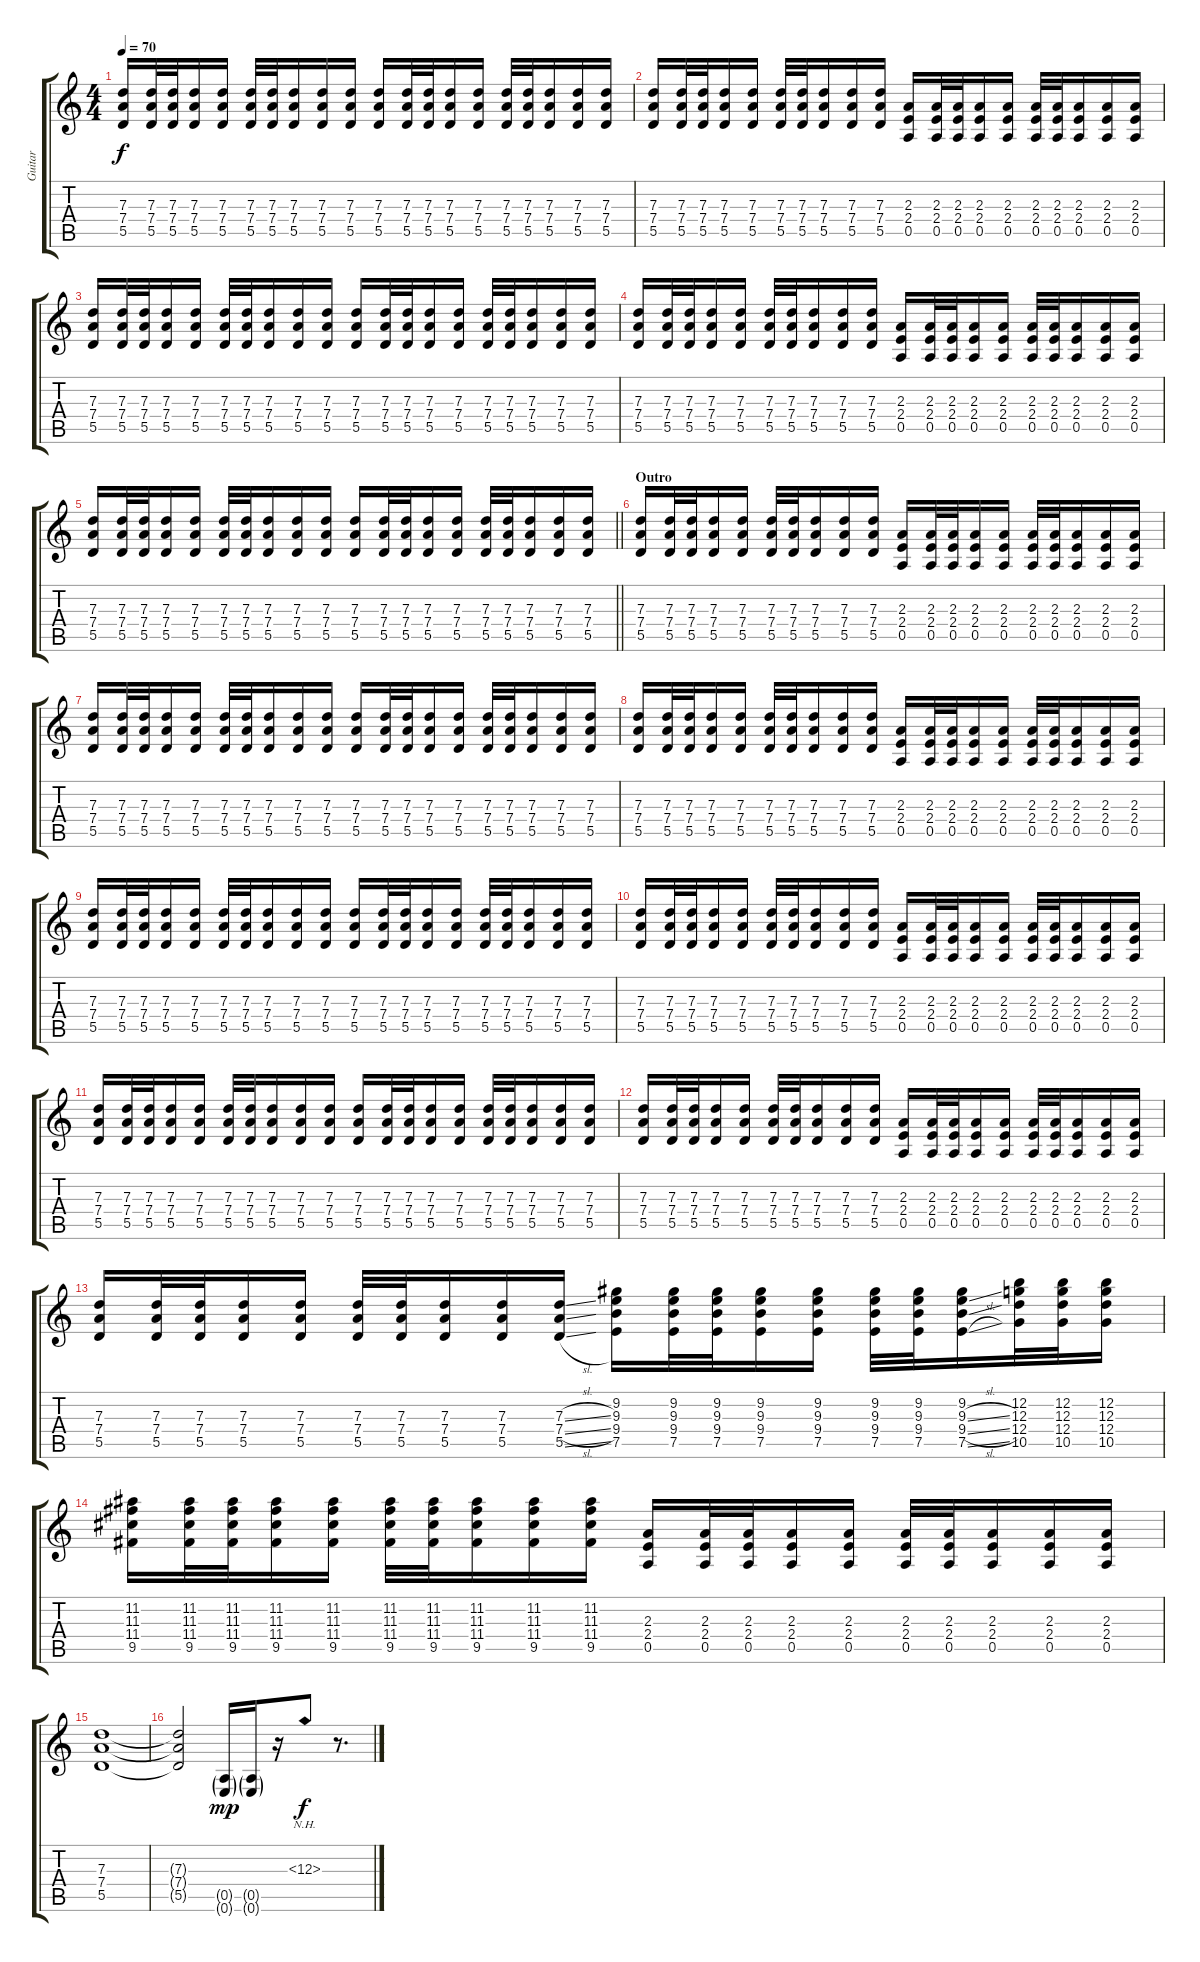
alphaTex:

\track ("Guitar" "Guitar") {instrument distortionguitar}
\staff {score tabs}
\tuning (E4 B3 G3 D3 A2 E2) {hide}
\ts (4 4)
\tempo 70
\clef g2
\ks c
(7.3 7.4 5.5).16{dy f} (7.3 7.4 5.5).32 (7.3 7.4 5.5).32 (7.3 7.4 5.5).16 (7.3 7.4 5.5).16 (7.3 7.4 5.5).32 (7.3 7.4 5.5).32 (7.3 7.4 5.5).16 (7.3 7.4 5.5).16 (7.3 7.4 5.5).16 (7.3 7.4 5.5).16 (7.3 7.4 5.5).32 (7.3 7.4 5.5).32 (7.3 7.4 5.5).16 (7.3 7.4 5.5).16 (7.3 7.4 5.5).32 (7.3 7.4 5.5).32 (7.3 7.4 5.5).16 (7.3 7.4 5.5).16 (7.3 7.4 5.5).16 |
(7.3 7.4 5.5).16 (7.3 7.4 5.5).32 (7.3 7.4 5.5).32 (7.3 7.4 5.5).16 (7.3 7.4 5.5).16 (7.3 7.4 5.5).32 (7.3 7.4 5.5).32 (7.3 7.4 5.5).16 (7.3 7.4 5.5).16 (7.3 7.4 5.5).16 (2.3 2.4 0.5).16 (2.3 2.4 0.5).32 (2.3 2.4 0.5).32 (2.3 2.4 0.5).16 (2.3 2.4 0.5).16 (2.3 2.4 0.5).32 (2.3 2.4 0.5).32 (2.3 2.4 0.5).16 (2.3 2.4 0.5).16 (2.3 2.4 0.5).16 |
(7.3 7.4 5.5).16 (7.3 7.4 5.5).32 (7.3 7.4 5.5).32 (7.3 7.4 5.5).16 (7.3 7.4 5.5).16 (7.3 7.4 5.5).32 (7.3 7.4 5.5).32 (7.3 7.4 5.5).16 (7.3 7.4 5.5).16 (7.3 7.4 5.5).16 (7.3 7.4 5.5).16 (7.3 7.4 5.5).32 (7.3 7.4 5.5).32 (7.3 7.4 5.5).16 (7.3 7.4 5.5).16 (7.3 7.4 5.5).32 (7.3 7.4 5.5).32 (7.3 7.4 5.5).16 (7.3 7.4 5.5).16 (7.3 7.4 5.5).16 |
(7.3 7.4 5.5).16 (7.3 7.4 5.5).32 (7.3 7.4 5.5).32 (7.3 7.4 5.5).16 (7.3 7.4 5.5).16 (7.3 7.4 5.5).32 (7.3 7.4 5.5).32 (7.3 7.4 5.5).16 (7.3 7.4 5.5).16 (7.3 7.4 5.5).16 (2.3 2.4 0.5).16 (2.3 2.4 0.5).32 (2.3 2.4 0.5).32 (2.3 2.4 0.5).16 (2.3 2.4 0.5).16 (2.3 2.4 0.5).32 (2.3 2.4 0.5).32 (2.3 2.4 0.5).16 (2.3 2.4 0.5).16 (2.3 2.4 0.5).16 |
\barLineRight lightlight
(7.3 7.4 5.5).16 (7.3 7.4 5.5).32 (7.3 7.4 5.5).32 (7.3 7.4 5.5).16 (7.3 7.4 5.5).16 (7.3 7.4 5.5).32 (7.3 7.4 5.5).32 (7.3 7.4 5.5).16 (7.3 7.4 5.5).16 (7.3 7.4 5.5).16 (7.3 7.4 5.5).16 (7.3 7.4 5.5).32 (7.3 7.4 5.5).32 (7.3 7.4 5.5).16 (7.3 7.4 5.5).16 (7.3 7.4 5.5).32 (7.3 7.4 5.5).32 (7.3 7.4 5.5).16 (7.3 7.4 5.5).16 (7.3 7.4 5.5).16 |
\section ("" "Outro")
(7.3 7.4 5.5).16 (7.3 7.4 5.5).32 (7.3 7.4 5.5).32 (7.3 7.4 5.5).16 (7.3 7.4 5.5).16 (7.3 7.4 5.5).32 (7.3 7.4 5.5).32 (7.3 7.4 5.5).16 (7.3 7.4 5.5).16 (7.3 7.4 5.5).16 (2.3 2.4 0.5).16 (2.3 2.4 0.5).32 (2.3 2.4 0.5).32 (2.3 2.4 0.5).16 (2.3 2.4 0.5).16 (2.3 2.4 0.5).32 (2.3 2.4 0.5).32 (2.3 2.4 0.5).16 (2.3 2.4 0.5).16 (2.3 2.4 0.5).16 |
(7.3 7.4 5.5).16 (7.3 7.4 5.5).32 (7.3 7.4 5.5).32 (7.3 7.4 5.5).16 (7.3 7.4 5.5).16 (7.3 7.4 5.5).32 (7.3 7.4 5.5).32 (7.3 7.4 5.5).16 (7.3 7.4 5.5).16 (7.3 7.4 5.5).16 (7.3 7.4 5.5).16 (7.3 7.4 5.5).32 (7.3 7.4 5.5).32 (7.3 7.4 5.5).16 (7.3 7.4 5.5).16 (7.3 7.4 5.5).32 (7.3 7.4 5.5).32 (7.3 7.4 5.5).16 (7.3 7.4 5.5).16 (7.3 7.4 5.5).16 |
(7.3 7.4 5.5).16 (7.3 7.4 5.5).32 (7.3 7.4 5.5).32 (7.3 7.4 5.5).16 (7.3 7.4 5.5).16 (7.3 7.4 5.5).32 (7.3 7.4 5.5).32 (7.3 7.4 5.5).16 (7.3 7.4 5.5).16 (7.3 7.4 5.5).16 (2.3 2.4 0.5).16 (2.3 2.4 0.5).32 (2.3 2.4 0.5).32 (2.3 2.4 0.5).16 (2.3 2.4 0.5).16 (2.3 2.4 0.5).32 (2.3 2.4 0.5).32 (2.3 2.4 0.5).16 (2.3 2.4 0.5).16 (2.3 2.4 0.5).16 |
(7.3 7.4 5.5).16 (7.3 7.4 5.5).32 (7.3 7.4 5.5).32 (7.3 7.4 5.5).16 (7.3 7.4 5.5).16 (7.3 7.4 5.5).32 (7.3 7.4 5.5).32 (7.3 7.4 5.5).16 (7.3 7.4 5.5).16 (7.3 7.4 5.5).16 (7.3 7.4 5.5).16 (7.3 7.4 5.5).32 (7.3 7.4 5.5).32 (7.3 7.4 5.5).16 (7.3 7.4 5.5).16 (7.3 7.4 5.5).32 (7.3 7.4 5.5).32 (7.3 7.4 5.5).16 (7.3 7.4 5.5).16 (7.3 7.4 5.5).16 |
(7.3 7.4 5.5).16 (7.3 7.4 5.5).32 (7.3 7.4 5.5).32 (7.3 7.4 5.5).16 (7.3 7.4 5.5).16 (7.3 7.4 5.5).32 (7.3 7.4 5.5).32 (7.3 7.4 5.5).16 (7.3 7.4 5.5).16 (7.3 7.4 5.5).16 (2.3 2.4 0.5).16 (2.3 2.4 0.5).32 (2.3 2.4 0.5).32 (2.3 2.4 0.5).16 (2.3 2.4 0.5).16 (2.3 2.4 0.5).32 (2.3 2.4 0.5).32 (2.3 2.4 0.5).16 (2.3 2.4 0.5).16 (2.3 2.4 0.5).16 |
(7.3 7.4 5.5).16 (7.3 7.4 5.5).32 (7.3 7.4 5.5).32 (7.3 7.4 5.5).16 (7.3 7.4 5.5).16 (7.3 7.4 5.5).32 (7.3 7.4 5.5).32 (7.3 7.4 5.5).16 (7.3 7.4 5.5).16 (7.3 7.4 5.5).16 (7.3 7.4 5.5).16 (7.3 7.4 5.5).32 (7.3 7.4 5.5).32 (7.3 7.4 5.5).16 (7.3 7.4 5.5).16 (7.3 7.4 5.5).32 (7.3 7.4 5.5).32 (7.3 7.4 5.5).16 (7.3 7.4 5.5).16 (7.3 7.4 5.5).16 |
(7.3 7.4 5.5).16 (7.3 7.4 5.5).32 (7.3 7.4 5.5).32 (7.3 7.4 5.5).16 (7.3 7.4 5.5).16 (7.3 7.4 5.5).32 (7.3 7.4 5.5).32 (7.3 7.4 5.5).16 (7.3 7.4 5.5).16 (7.3 7.4 5.5).16 (2.3 2.4 0.5).16 (2.3 2.4 0.5).32 (2.3 2.4 0.5).32 (2.3 2.4 0.5).16 (2.3 2.4 0.5).16 (2.3 2.4 0.5).32 (2.3 2.4 0.5).32 (2.3 2.4 0.5).16 (2.3 2.4 0.5).16 (2.3 2.4 0.5).16 |
(7.3 7.4 5.5).16 (7.3 7.4 5.5).32 (7.3 7.4 5.5).32 (7.3 7.4 5.5).16 (7.3 7.4 5.5).16 (7.3 7.4 5.5).32 (7.3 7.4 5.5).32 (7.3 7.4 5.5).16 (7.3 7.4 5.5).16 (7.3{sl} 7.4{sl} 5.5{sl}).16 (9.2 9.3 9.4 7.5).16 (9.2 9.3 9.4 7.5).32 (9.2 9.3 9.4 7.5).32 (9.2 9.3 9.4 7.5).16 (9.2 9.3 9.4 7.5).16 (9.2 9.3 9.4 7.5).32 (9.2 9.3 9.4 7.5).32 (9.2 9.3{sl} 9.4{sl} 7.5{sl}).16 (12.2 12.3 12.4 10.5).32 (12.2 12.3 12.4 10.5).32 (12.2 12.3 12.4 10.5).16 |
(11.2 11.3 11.4 9.5).16 (11.2 11.3 11.4 9.5).32 (11.2 11.3 11.4 9.5).32 (11.2 11.3 11.4 9.5).16 (11.2 11.3 11.4 9.5).16 (11.2 11.3 11.4 9.5).32 (11.2 11.3 11.4 9.5).32 (11.2 11.3 11.4 9.5).16 (11.2 11.3 11.4 9.5).16 (11.2 11.3 11.4 9.5).16 (2.3 2.4 0.5).16 (2.3 2.4 0.5).32 (2.3 2.4 0.5).32 (2.3 2.4 0.5).16 (2.3 2.4 0.5).16 (2.3 2.4 0.5).32 (2.3 2.4 0.5).32 (2.3 2.4 0.5).16 (2.3 2.4 0.5).16 (2.3 2.4 0.5).16 |
(7.3 7.4 5.5).1 |
(7.3{t} 7.4{t} 5.5{t}).2 (0.5{g} 0.6{g}).16{dy mp} (0.5{g} 0.6{g}).16 r.16 0.3{nh}.8{dy f} r.8{d}
